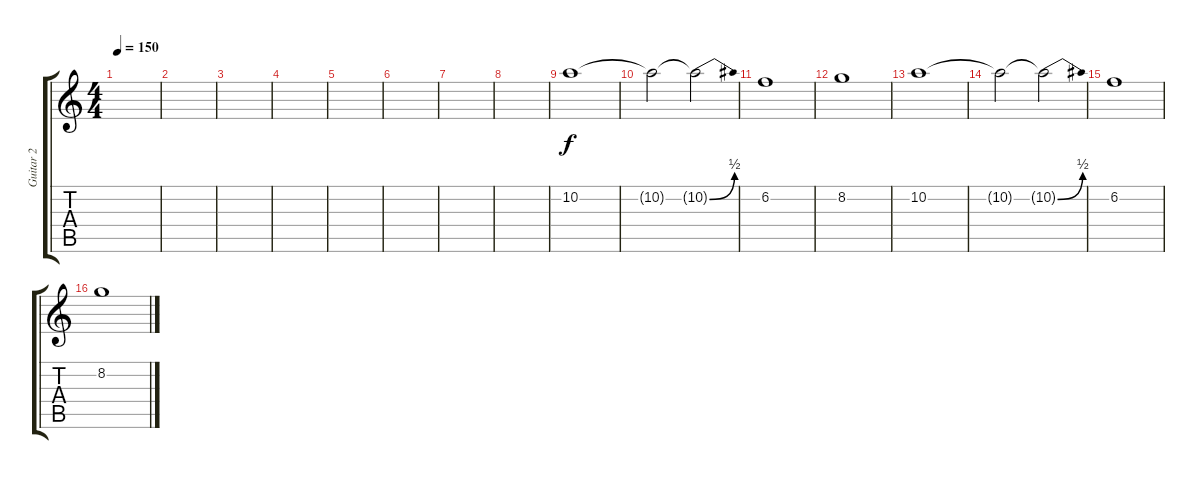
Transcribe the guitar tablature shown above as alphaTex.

\track ("Guitar 2" "Guitar 2") {instrument distortionguitar}
\staff {score tabs}
\tuning (E4 B3 G3 D3 A2 D2) {hide}
\ts (4 4)
\tempo 150
\clef g2
\ks c
|
|
|
|
|
|
|
|
10.2.1 |
10.2{t}.2 10.2{be (bend 0 0 60 2) t}.2 |
6.2.1 |
8.2.1 |
10.2.1 |
10.2{t}.2 10.2{be (bend 0 0 60 2) t}.2 |
6.2.1 |
8.2.1
